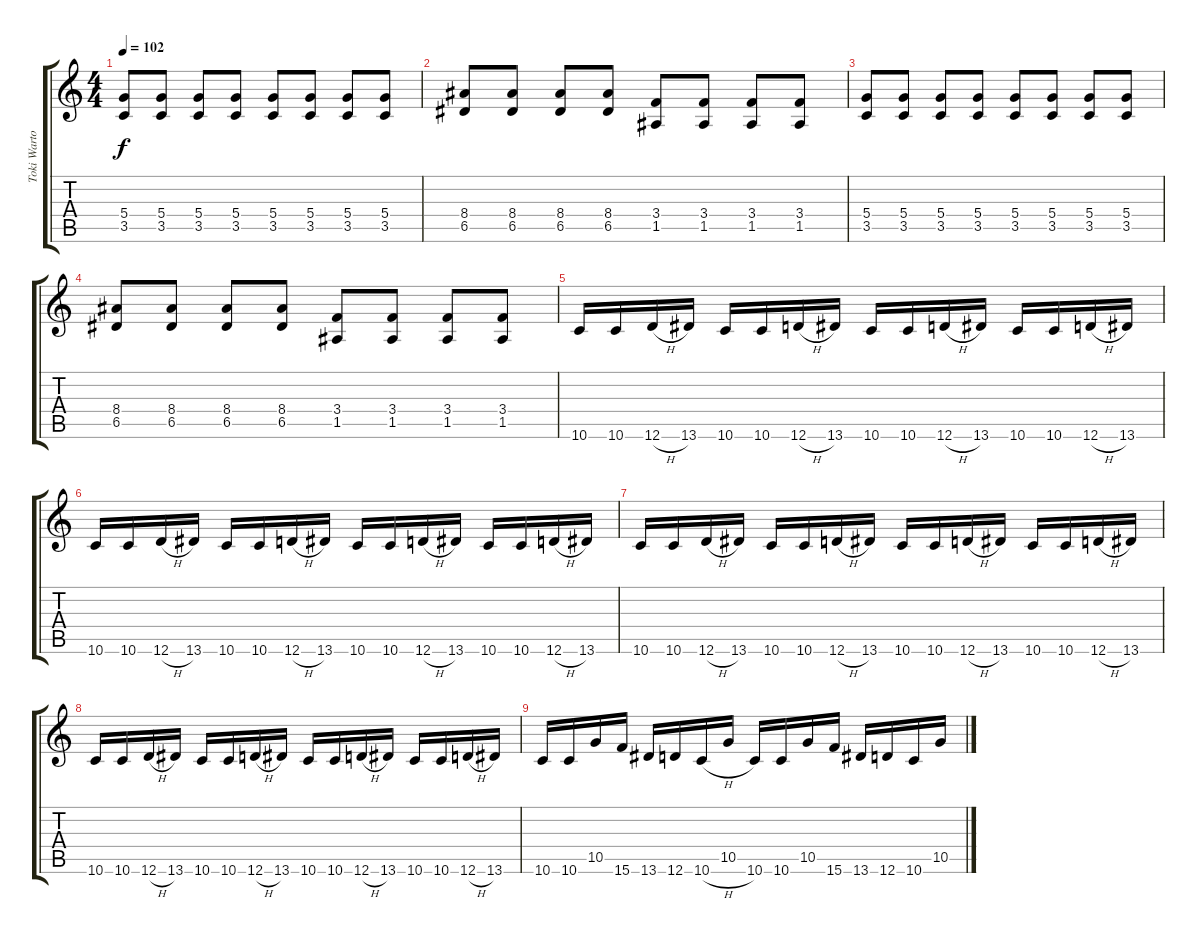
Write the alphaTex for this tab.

\track ("Toki Wartooth" "Toki Warto") {instrument distortionguitar}
\staff {score tabs}
\tuning (E4 B3 G3 D3 A2 D2) {hide}
\ts (4 4)
\tempo 102
\clef g2
\ks c
(5.4 3.5).8{dy f} (5.4 3.5).8 (5.4 3.5).8 (5.4 3.5).8 (5.4 3.5).8 (5.4 3.5).8 (5.4 3.5).8 (5.4 3.5).8 |
(8.4 6.5).8 (8.4 6.5).8 (8.4 6.5).8 (8.4 6.5).8 (3.4 1.5).8 (3.4 1.5).8 (3.4 1.5).8 (3.4 1.5).8 |
(5.4 3.5).8 (5.4 3.5).8 (5.4 3.5).8 (5.4 3.5).8 (5.4 3.5).8 (5.4 3.5).8 (5.4 3.5).8 (5.4 3.5).8 |
(8.4 6.5).8 (8.4 6.5).8 (8.4 6.5).8 (8.4 6.5).8 (3.4 1.5).8 (3.4 1.5).8 (3.4 1.5).8 (3.4 1.5).8 |
10.6.16 10.6.16 12.6{h}.16 13.6.16 10.6.16 10.6.16 12.6{h}.16 13.6.16 10.6.16 10.6.16 12.6{h}.16 13.6.16 10.6.16 10.6.16 12.6{h}.16 13.6.16 |
10.6.16 10.6.16 12.6{h}.16 13.6.16 10.6.16 10.6.16 12.6{h}.16 13.6.16 10.6.16 10.6.16 12.6{h}.16 13.6.16 10.6.16 10.6.16 12.6{h}.16 13.6.16 |
10.6.16 10.6.16 12.6{h}.16 13.6.16 10.6.16 10.6.16 12.6{h}.16 13.6.16 10.6.16 10.6.16 12.6{h}.16 13.6.16 10.6.16 10.6.16 12.6{h}.16 13.6.16 |
10.6.16 10.6.16 12.6{h}.16 13.6.16 10.6.16 10.6.16 12.6{h}.16 13.6.16 10.6.16 10.6.16 12.6{h}.16 13.6.16 10.6.16 10.6.16 12.6{h}.16 13.6.16 |
10.6.16{volume 0} 10.6.16 10.5.16 15.6.16 13.6.16 12.6.16 10.6{h}.16 10.5.16 10.6.16 10.6.16 10.5.16 15.6.16 13.6.16 12.6.16 10.6.16 10.5.16
